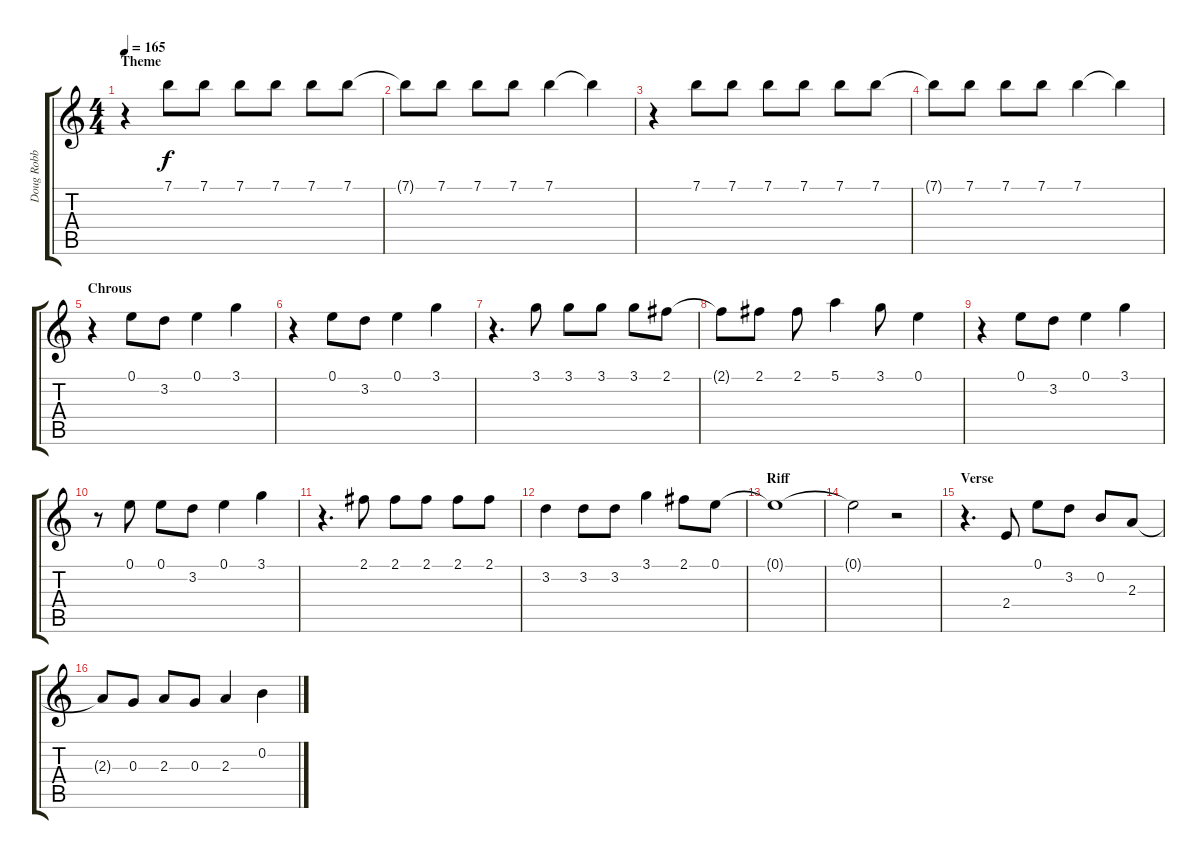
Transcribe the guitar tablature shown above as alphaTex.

\track ("Doug Robb" "Doug Robb") {instrument contrabass}
\staff {score tabs}
\tuning (E4 B3 G3 D3 A2 E2) {hide}
\ts (4 4)
\section ("" "Theme")
\tempo 165
\clef g2
\ks c
r.4{dy f} 7.1.8 7.1.8 7.1.8 7.1.8 7.1.8 7.1.8 |
7.1{t}.8 7.1.8 7.1.8 7.1.8 7.1.4 7.1{t}.4 |
r.4 7.1.8 7.1.8 7.1.8 7.1.8 7.1.8 7.1.8 |
7.1{t}.8 7.1.8 7.1.8 7.1.8 7.1.4 7.1{t}.4 |
\section ("" "Chrous")
r.4 0.1.8 3.2.8 0.1.4 3.1.4 |
r.4 0.1.8 3.2.8 0.1.4 3.1.4 |
r.4{d} 3.1.8 3.1.8 3.1.8 3.1.8 2.1.8 |
2.1{t}.8 2.1.8 2.1.8 5.1.4 3.1.8 0.1.4 |
r.4 0.1.8 3.2.8 0.1.4 3.1.4 |
r.8 0.1.8 0.1.8 3.2.8 0.1.4 3.1.4 |
r.4{d} 2.1.8 2.1.8 2.1.8 2.1.8 2.1.8 |
3.2.4 3.2.8 3.2.8 3.1.4 2.1.8 0.1.8 |
\section ("" "Riff")
0.1{t}.1 |
0.1{t}.2 r.2 |
\section ("" "Verse")
r.4{d} 2.4.8 0.1.8 3.2.8 0.2.8 2.3.8 |
2.3{t}.8 0.3.8 2.3.8 0.3.8 2.3.4 0.2.4
